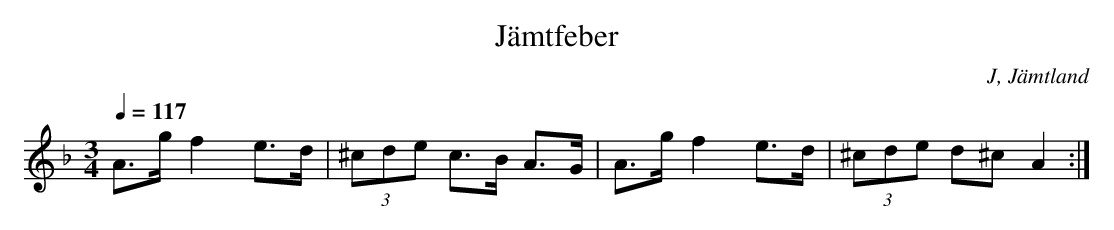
X:1
T: Jämtfeber
O: J, Jämtland
M:3/4
L:1/8
Q:1/4=117
K:Dm
A>g f2 e>d|(3^cde c>B A>G|A>g f2 e>d|(3^cde d^c A2 :|
